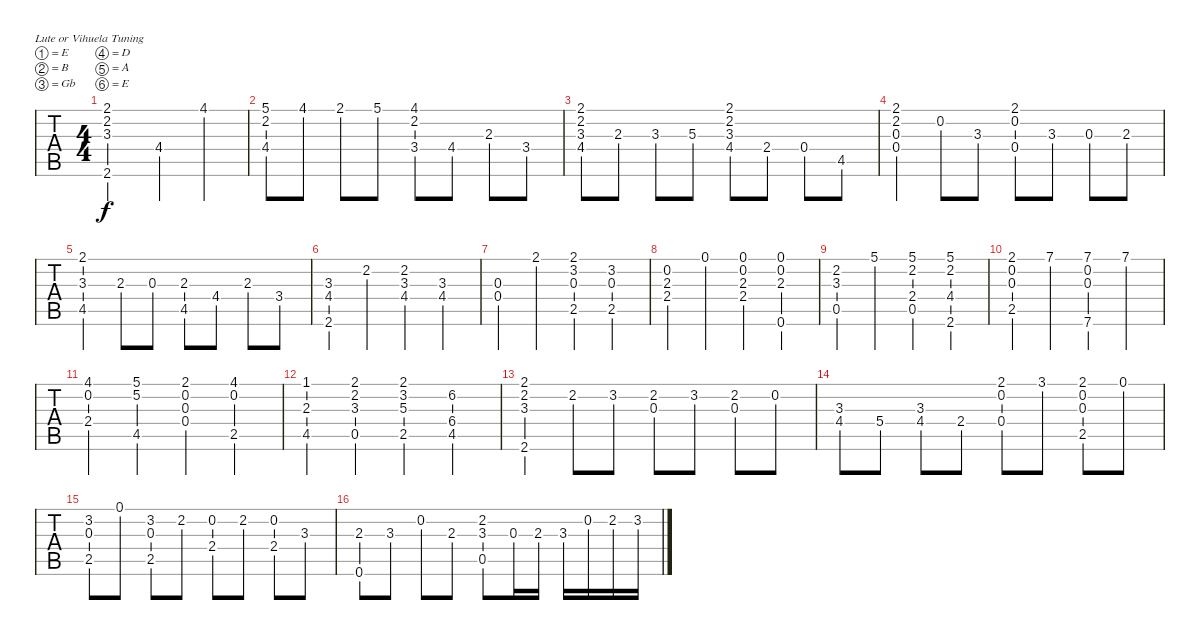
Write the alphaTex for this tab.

\bracketExtendMode groupsimilarinstruments
\singleTrackTrackNamePolicy hidden
\multiTrackTrackNamePolicy hidden
\firstSystemTrackNameOrientation horizontal
\otherSystemsTrackNameOrientation horizontal
\track ("Guitar Standard" "Guitar Sta") {instrument acousticguitarsteel}
\staff {tabs}
\tuning (E4 B3 Gb3 D3 A2 E2)
\ts (4 4)
\tempo (120 hide)
\clef g2
\ks c
(2.1 2.2 3.3 2.6).2{dy f instrument acousticguitarsteel} 4.4.4 4.1.4 |
(5.1 2.2 4.4).8 4.1.8 2.1.8 5.1.8 (4.1 2.2 3.4).8 4.4.8 2.3.8 3.4.8 |
(2.1 2.2 3.3 4.4).8 2.3.8 3.3.8 5.3.8 (2.1 2.2 3.3 4.4).8 2.4.8 0.4.8 4.5.8 |
(2.1 2.2 0.3 0.4).4 0.2.8 3.3.8 (2.1 0.2 0.4).8 3.3.8 0.3.8 2.3.8 |
(2.1 3.3 4.5).4 2.3.8 0.3.8 (2.3 4.5).8 4.4.8 2.3.8 3.4.8 |
(3.3 4.4 2.6).4 2.2.4 (2.2 3.3 4.4).4 (3.3 4.4).4 |
(0.3 0.4).4 2.1.4 (2.1 3.2 0.3 2.5).4 (3.2 0.3 2.5).4 |
(0.2 2.3 2.4).4 0.1.4 (0.1 0.2 2.3 2.4).4 (0.1 0.2 2.3 0.6).4 |
(2.2 3.3 0.5).4 5.1.4 (5.1 2.2 2.4 0.5).4 (5.1 2.2 4.4 2.6).4 |
(2.1 0.2 0.3 2.5).4 7.1.4 (7.1 0.2 0.3 7.6).4 7.1.4 |
(4.1 0.2 2.4).4 (5.1 5.2 4.5).4 (2.1 0.2 0.3 0.4).4 (4.1 0.2 2.5).4 |
(1.1 2.3 4.5).4 (2.1 2.2 3.3 0.5).4 (2.1 3.2 5.3 2.5).4 (6.2 6.4 4.5).4 |
(2.1 2.2 3.3 2.6).4 2.2.8 3.2.8 (2.2 0.3).8 3.2.8 (2.2 0.3).8 0.2.8 |
(3.3 4.4).8 5.4.8 (3.3 4.4).8 2.4.8 (2.1 0.2 0.4).8 3.1.8 (2.1 0.2 0.3 2.5).8 0.1.8 |
(3.2 0.3 2.5).8 0.1.8 (3.2 0.3 2.5).8 2.2.8 (0.2 2.4).8 2.2.8 (0.2 2.4).8 3.3.8 |
(2.3 0.6).8 3.3.8 0.2.8 2.3.8 (2.2 3.3 0.5).8 0.3.16 2.3.16 3.3.16 0.2.16 2.2.16 3.2.16
